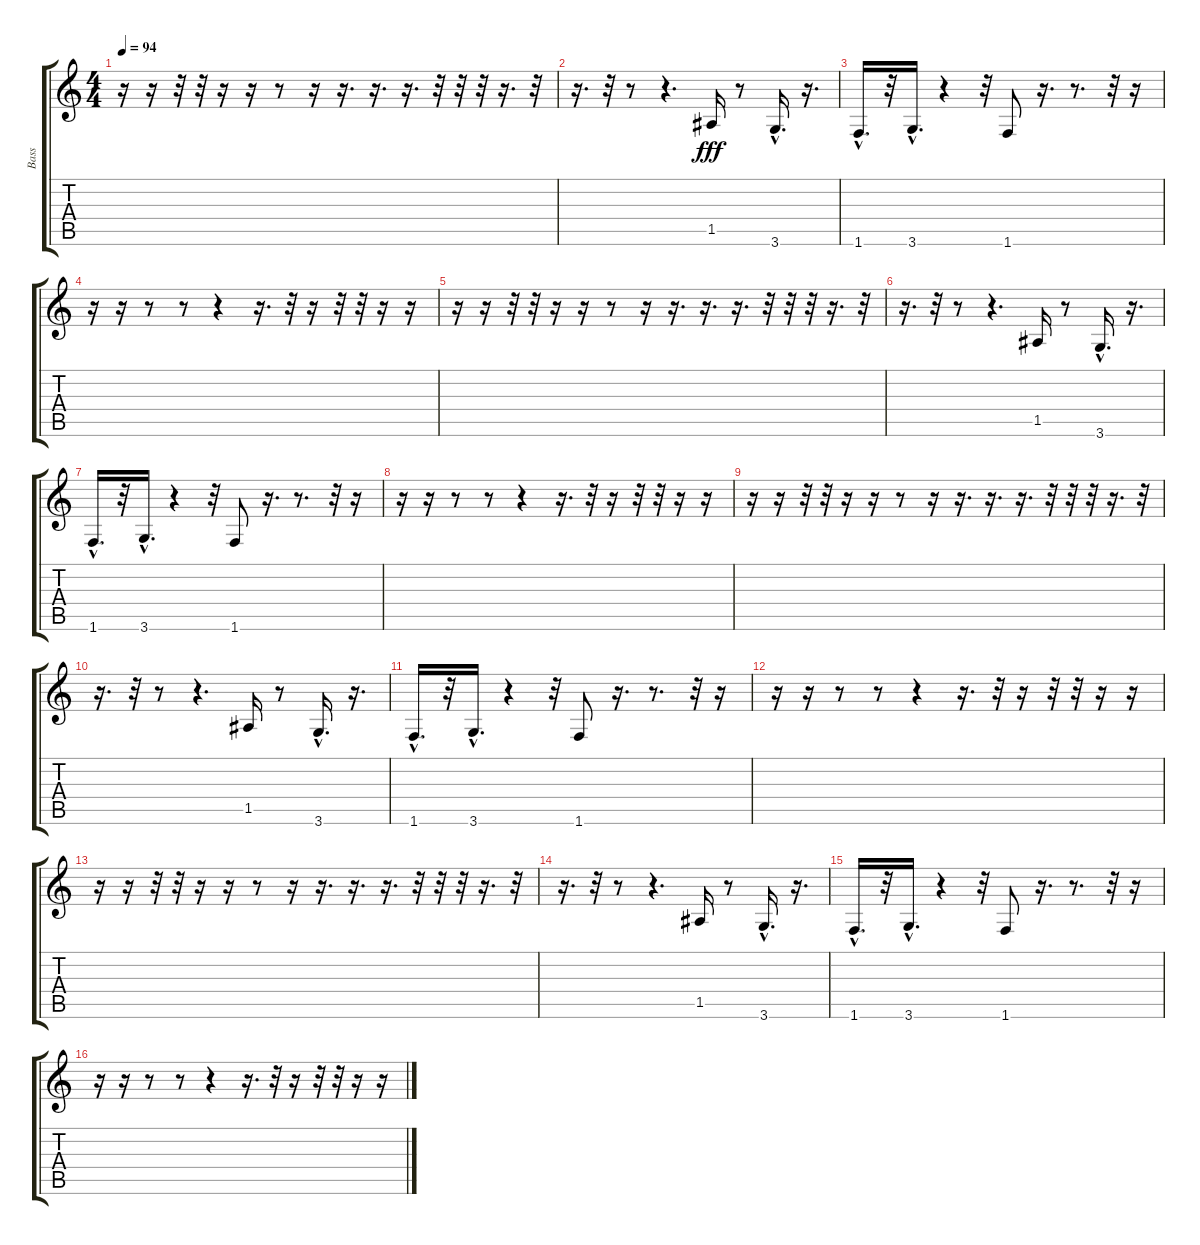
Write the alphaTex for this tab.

\track ("Bass" "Bass") {instrument electricbassfinger}
\staff {score tabs}
\tuning (E4 B3 G3 D3 A2 E2) {hide}
\ts (4 4)
\tempo 94
\clef g2
\ks c
r.16{dy fff} r.16 r.32 r.32 r.16 r.16 r.8 r.16 r.16{d} r.16{d} r.16{d} r.32 r.32 r.32 r.16{d} r.32 |
r.16{d} r.32 r.8 r.4{d} 1.5.16 r.8 3.6{hac}.16{d} r.16{d} |
1.6{hac}.16{d} r.32 3.6{hac}.16{d} r.4 r.32 1.6.8 r.16{d} r.8{d} r.32 r.16 |
r.16 r.16 r.8 r.8 r.4 r.16{d} r.32 r.16 r.32 r.32 r.16 r.16 |
r.16 r.16 r.32 r.32 r.16 r.16 r.8 r.16 r.16{d} r.16{d} r.16{d} r.32 r.32 r.32 r.16{d} r.32 |
r.16{d} r.32 r.8 r.4{d} 1.5.16 r.8 3.6{hac}.16{d} r.16{d} |
1.6{hac}.16{d} r.32 3.6{hac}.16{d} r.4 r.32 1.6.8 r.16{d} r.8{d} r.32 r.16 |
r.16 r.16 r.8 r.8 r.4 r.16{d} r.32 r.16 r.32 r.32 r.16 r.16 |
r.16 r.16 r.32 r.32 r.16 r.16 r.8 r.16 r.16{d} r.16{d} r.16{d} r.32 r.32 r.32 r.16{d} r.32 |
r.16{d} r.32 r.8 r.4{d} 1.5.16 r.8 3.6{hac}.16{d} r.16{d} |
1.6{hac}.16{d} r.32 3.6{hac}.16{d} r.4 r.32 1.6.8 r.16{d} r.8{d} r.32 r.16 |
r.16 r.16 r.8 r.8 r.4 r.16{d} r.32 r.16 r.32 r.32 r.16 r.16 |
r.16 r.16 r.32 r.32 r.16 r.16 r.8 r.16 r.16{d} r.16{d} r.16{d} r.32 r.32 r.32 r.16{d} r.32 |
r.16{d} r.32 r.8 r.4{d} 1.5.16 r.8 3.6{hac}.16{d} r.16{d} |
1.6{hac}.16{d} r.32 3.6{hac}.16{d} r.4 r.32 1.6.8 r.16{d} r.8{d} r.32 r.16 |
r.16 r.16 r.8 r.8 r.4 r.16{d} r.32 r.16 r.32 r.32 r.16 r.16
